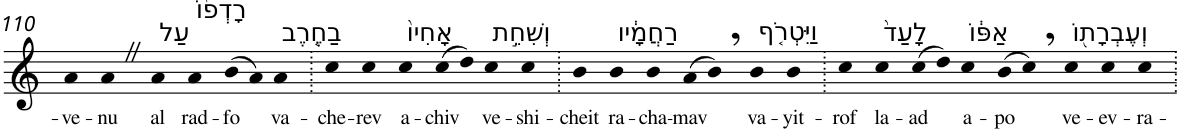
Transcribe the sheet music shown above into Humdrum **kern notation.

**kern	**text
*part1	*part1
*staff1	*staff1
*I"Piano	*
*I'Pno	*
!!LO:PB:g=z
*clefG2	*
*k[]	*
=110	=110
!	!LO:LY:b
4a	-ve-
!	!LO:LY:b
4aZ	-nu
!LO:TX:a:t=עַל	!
!	!LO:LY:b
4a	al
!LO:TX:a:t=רָדְפ֨וֹ	!
!	!LO:LY:b
4a	rad-
!	!LO:LY:b
(>8b	-fo
8a)	.
!LO:TX:a:t=בַחֶ֤רֶב	!
!	!LO:LY:b
4a	va-
=111.	=111.
!	!LO:LY:b
4cc	-che-
!	!LO:LY:b
4cc	-rev
!LO:TX:a:t=אָחִיו֙	!
!	!LO:LY:b
4cc	a-
!	!LO:LY:b
(>8cc	-chiv
8dd)	.
!LO:TX:a:t=וְשִׁחֵ֣ת	!
!	!LO:LY:b
4cc	ve-
!	!LO:LY:b
4cc	-shi-
=112.	=112.
!	!LO:LY:b
4b	-cheit
!LO:TX:a:t=רַחֲמָ֔יו	!
!	!LO:LY:b
4b	ra-
!	!LO:LY:b
4b	-cha-
!	!LO:LY:b
(>8a	-mav
8b,)	.
!LO:TX:a:t=וַיִּטְרֹ֤ף	!
!	!LO:LY:b
4b	va-
!	!LO:LY:b
4b	-yit-
=113.	=113.
!	!LO:LY:b
4cc	-rof
!LO:TX:a:t=לָעַד֙	!
!	!LO:LY:b
4cc	la-
!	!LO:LY:b
(>8cc	-ad
8dd)	.
!LO:TX:a:t=אַפּ֔וֹ	!
!	!LO:LY:b
4cc	a-
!	!LO:LY:b
(>8b	-po
8cc,)	.
!LO:TX:a:t=וְעֶבְרָת֖וֹ	!
!	!LO:LY:b
4cc	ve-
!	!LO:LY:b
4cc	-ev-
!	!LO:LY:b
4cc	-ra-
=.	=.
*-	*-
